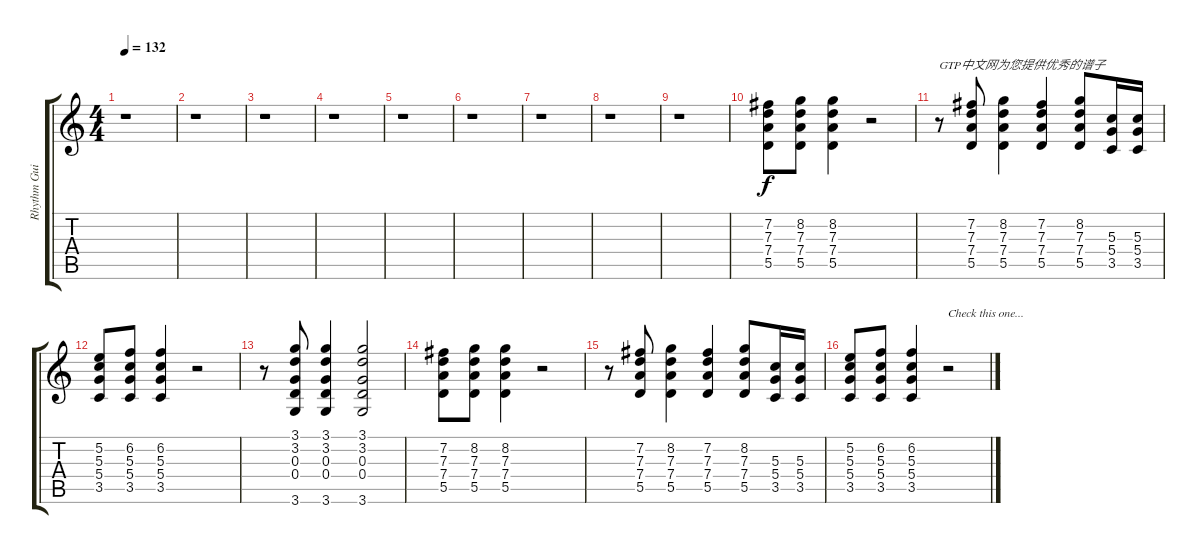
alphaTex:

\track ("Rhythm Guitar 2" "Rhythm Gui") {instrument overdrivenguitar}
\staff {score tabs}
\tuning (E4 B3 G3 D3 A2 E2) {hide}
\ts (4 4)
\tempo 132
\clef g2
\ks c
r.1{dy f instrument overdrivenguitar} |
r.1 |
r.1 |
r.1 |
r.1 |
r.1 |
r.1 |
r.1 |
r.1 |
(7.2 7.3 7.4 5.5).8 (8.2 7.3 7.4 5.5).8 (8.2 7.3 7.4 5.5).4 r.2 |
r.8{txt "GTP中文网为您提供优秀的谱子"} (7.2 7.3 7.4 5.5).8 (8.2 7.3 7.4 5.5).4 (7.2 7.3 7.4 5.5).4 (8.2 7.3 7.4 5.5).8 (5.3 5.4 3.5).16 (5.3 5.4 3.5).16 |
(5.2 5.3 5.4 3.5).8 (6.2 5.3 5.4 3.5).8 (6.2 5.3 5.4 3.5).4 r.2 |
r.8 (3.1 3.2 0.3 0.4 3.6).8 (3.1 3.2 0.3 0.4 3.6).4 (3.1 3.2 0.3 0.4 3.6).2 |
(7.2 7.3 7.4 5.5).8 (8.2 7.3 7.4 5.5).8 (8.2 7.3 7.4 5.5).4 r.2 |
r.8 (7.2 7.3 7.4 5.5).8 (8.2 7.3 7.4 5.5).4 (7.2 7.3 7.4 5.5).4 (8.2 7.3 7.4 5.5).8 (5.3 5.4 3.5).16 (5.3 5.4 3.5).16 |
(5.2 5.3 5.4 3.5).8 (6.2 5.3 5.4 3.5).8 (6.2 5.3 5.4 3.5).4 r.2{txt "Check this one..."}
